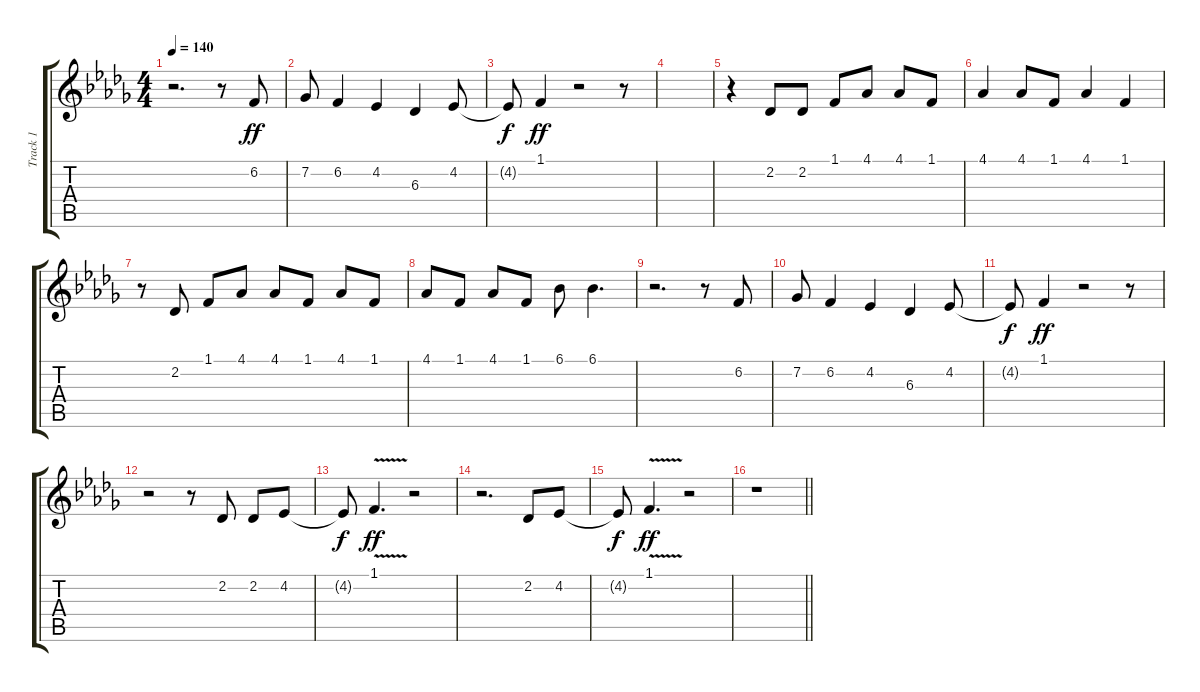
\track ("Track 1" "Track 1") {instrument acousticgrandpiano}
\staff {score tabs}
\tuning (E4 B3 G3 D3 A2 E2) {hide}
\ts (4 4)
\tempo 140
\clef g2
\ks db
r.2{d dy ff} r.8 6.2.8 |
7.2.8 6.2.4 4.2.4 6.3.4 4.2.8 |
4.2{t}.8{dy f} 1.1.4{dy ff} r.2 r.8 |
|
r.4 2.2.8 2.2.8 1.1.8 4.1.8 4.1.8 1.1.8 |
4.1.4 4.1.8 1.1.8 4.1.4 1.1.4 |
r.8 2.2.8 1.1.8 4.1.8 4.1.8 1.1.8 4.1.8 1.1.8 |
4.1.8 1.1.8 4.1.8 1.1.8 6.1.8 6.1.4{d} |
r.2{d} r.8 6.2.8 |
7.2.8 6.2.4 4.2.4 6.3.4 4.2.8 |
4.2{t}.8{dy f} 1.1.4{dy ff} r.2 r.8 |
r.2 r.8 2.2.8 2.2.8 4.2.8 |
4.2{t}.8{dy f} 1.1{v}.4{d dy ff} r.2 |
r.2{d} 2.2.8 4.2.8 |
4.2{t}.8{dy f} 1.1{v}.4{d dy ff} r.2 |
\barLineRight lightlight
r.1
